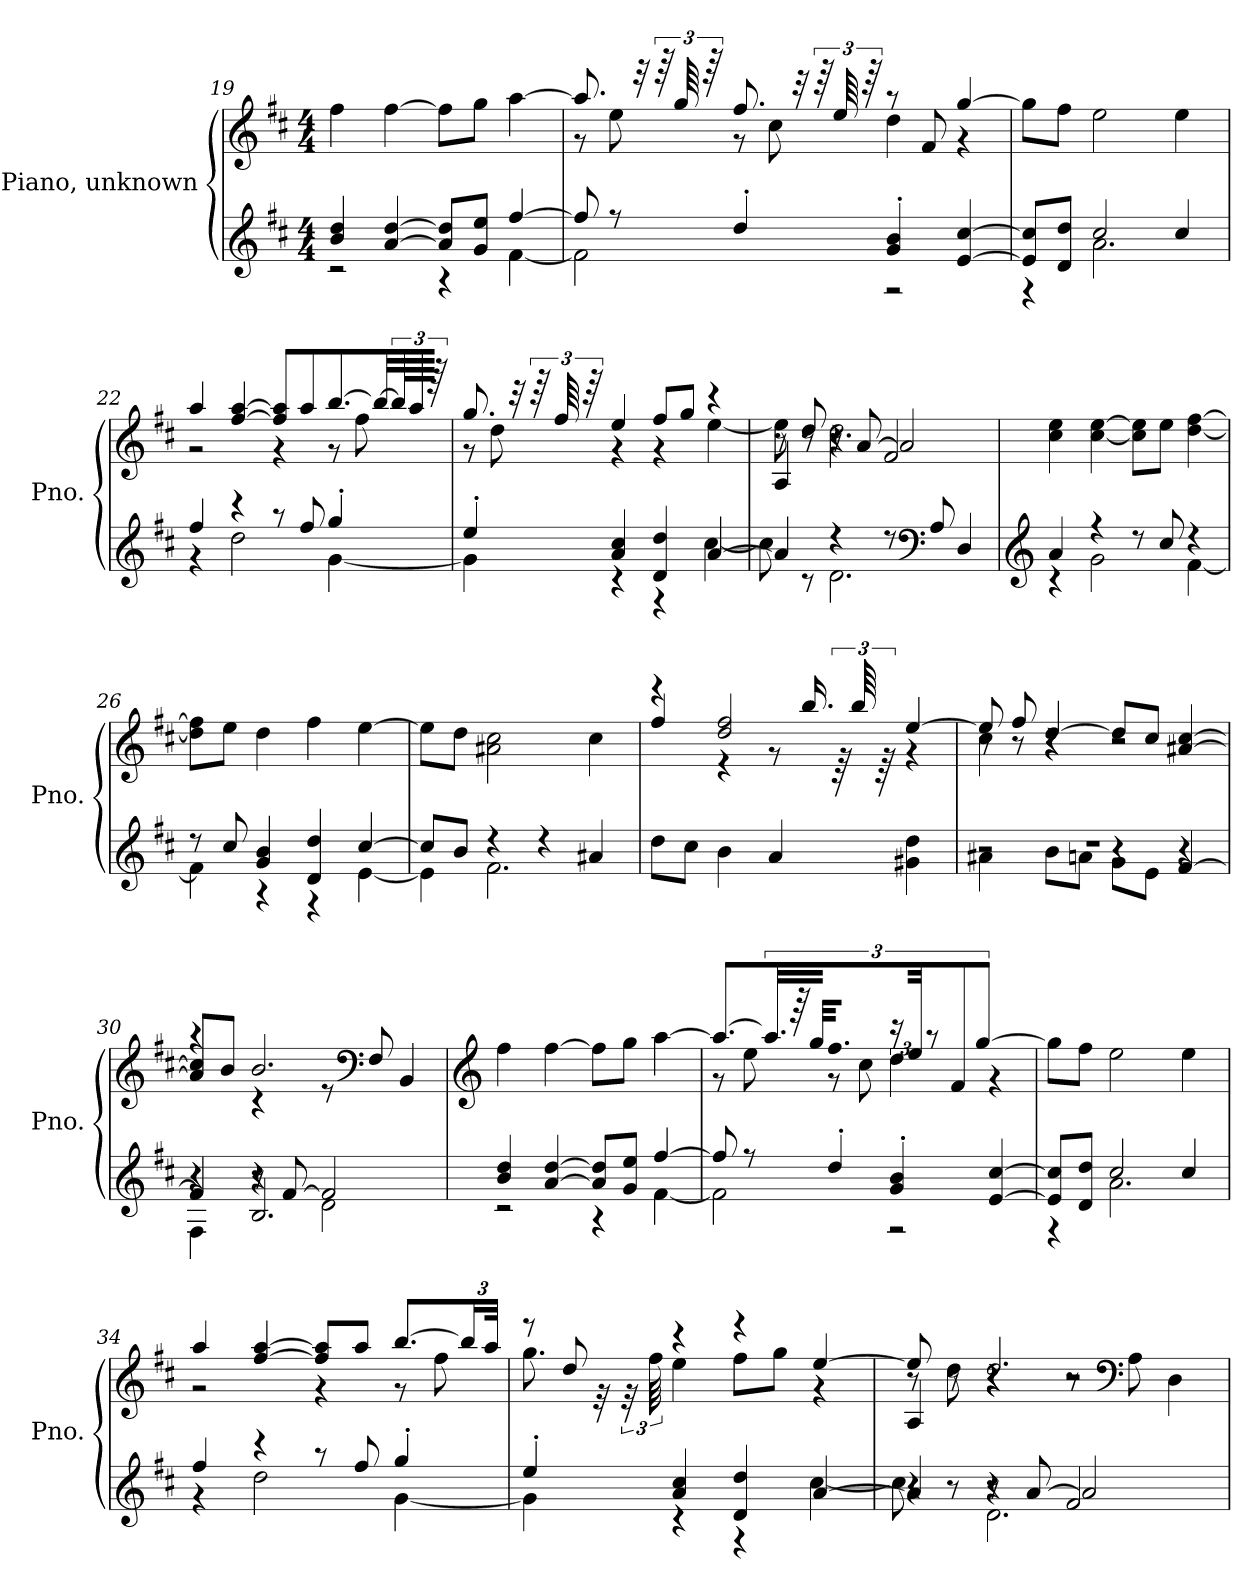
**kern	**kern
*part1	*part1
*staff2	*staff1
*I"Piano, unknown	*
*I'Pno.	*
*clefG2	*clefG2
*k[f#c#]	*k[f#c#]
*M4/4	*M4/4
=19	=19
*^	*
4b/ 4dd/	2r	4ff#\
[4a/ [4dd/	.	[4ff#\
8a/] 8dd/]L	4r	8ff#\L]
8g/ 8ee/J	.	8gg\J
[4ff#/	[4f#\	[4aa\
!!LO:LB:g=z
=20	=20	=20
*	*	*^
8ff#/]	2f#\]	8.aa/]	8r
8r	.	.	8ee\
.	.	32r	.
.	.	96r	.
.	.	96gg/	.
.	.	96r	.
4dd'/	.	8.ff#/	8r
.	.	.	8cc#\
.	.	32r	.
.	.	96r	.
.	.	96ee/	.
.	.	96r	.
4g/' 4b/'	2r	8r	4dd\
.	.	8f#/	.
[4e/ [4cc#/	.	[4gg/	4r
*	*	*v	*v
=21	=21	=21
8e/] 8cc#/]L	4r	8gg\L]
8d/ 8dd/J	.	8ff#\J
2cc#/	2.a\	2ee\
4cc#/	.	4ee\
=22	=22	=22
*	*	*^
4ff#/	4r	4aa/	2r
4r	2dd\	[4ff#/ [4aa/	.
8r	.	8ff#/] 8aa/]L	4r
8ff#/	.	8aa/	.
4gg'/	[4g\	[8.bb/	8r
.	.	.	8ff#\
.	.	32bb/LL_	.
.	.	96bb/L]	.
.	.	96aa/JJJJ	.
.	.	96r	.
!!LO:LB:g=z	!!
=23	=23	=23	=23
4ee'/	4g\]	8.gg/	8r
.	.	.	8dd\
.	.	32r	.
.	.	96r	.
.	.	96ff#/	.
.	.	96r	.
4a/ 4cc#/	4r	4ee/	4r
4d/ 4dd/	4r	8ff#/L	4r
.	.	8gg/J	.
[4a/	[4cc#\	4r	[4ee\
=24	=24	=24	=24
*	*	*	*^
4a/]	8cc#\]	8r	8ee\]	4A/
.	8r	8dd/	8r	.
4r	2.d\	4r	2.dd\	8r
.	.	.	.	[8a/
8r	.	2f#/	.	2a/]
*clefF4	*	*	*	*
8A/	.	.	.	.
4D/	.	.	.	.
*	*	*v	*v	*v
=25	=25	=25
*clefG2	*	*
4a/	4r	4cc#\ 4ee\
4r	2g\	[4cc#\ [4ee\
8r	.	8cc#\] 8ee\]L
8cc#/	.	8ee\J
4r	[4f#\	[4dd\ [4ff#\
=26	=26	=26
8r	4f#\]	8dd\] 8ff#\]L
8cc#/	.	8ee\J
4g/ 4b/	4r	4dd\
4d/ 4dd/	4r	4ff#\
[4cc#/	[4e\	[4ee\
!!LO:PB:g=z
=27	=27	=27
8cc#/L]	4e\]	8ee\L]
8b/J	.	8dd\J
4r	2.f#\	2a#X\ 2cc#\
4r	.	.
4a#X/	.	4cc#\
*v	*v	*
=28	=28
*	*^
8dd\L	4r	4ff#/
8cc#\J	.	.
4b\	2dd/ 2ff#/	4r
4a/	.	8r
.	.	16.bb/
.	.	96r
.	.	96bb/
.	.	96r
4g#X\ 4dd\	[4ee/	4r
=29	=29	=29
*^	*	*^
*	*^	*	*	*
1r	4a#X\	2r	8ee/]	4cc#\	8r
.	.	.	8r	.	8ff#/
.	8b\L	.	4r	4r	[4dd/
.	8an\J	.	.	.	.
.	8g\L	4r	2r	2r	8dd/L]
.	8e\J	.	.	.	8cc#/J
.	4r	[4f#/	.	.	[4a#X/ [4cc#/
*	*	*	*	*v	*v
=30	=30	=30	=30	=30
4r	4F#\	4f#/]	4r	8a#/] 8cc#/]L
.	.	.	.	8b/J
8r	4r	2.B/	2.b/	4r
[8f#/	.	.	.	.
2f#/]	2d\	.	.	8r
*	*	*	*clefF4	*
.	.	.	.	8F#/
.	.	.	.	4BB/
*v	*v	*v	*	*
*	*v	*v
!!LO:LB:g=z
=31	=31
*	*clefG2
*^	*
4b/ 4dd/	2r	4ff#\
[4a/ [4dd/	.	[4ff#\
8a/] 8dd/]L	4r	8ff#\L]
8g/ 8ee/J	.	8gg\J
[4ff#/	[4f#\	[4aa\
=32	=32	=32
*	*	*^
8ff#/]	2f#\]	8.aa/L_	8r
8r	.	.	8ee\
.	.	48.aa/Jkk]	.
.	.	96r	.
.	.	48gg/KKL	.
4dd'/	.	8.ff#/J	8r
.	.	.	8cc#\
.	.	24r	.
.	.	48ee/	.
4g/' 4b/'	2r	8r	4dd\
.	.	8f#/	.
[4e/ [4cc#/	.	[4gg/	4r
*	*	*v	*v
=33	=33	=33
8e/] 8cc#/]L	4r	8gg\L]
8d/ 8dd/J	.	8ff#\J
2cc#/	2.a\	2ee\
4cc#/	.	4ee\
=34	=34	=34
*	*	*^
4ff#/	4r	4aa/	2r
4r	2dd\	[4ff#/ [4aa/	.
8r	.	8ff#/] 8aa/]L	4r
8ff#/	.	8aa/J	.
4gg'/	[4g\	[8.bb/L	8r
.	.	.	8ff#\
*	*	*Xbrackettup	*
.	.	24bb/L]	.
.	.	48aa/JJk	.
!!LO:LB:g=z	!!
=35	=35	=35	=35
4ee'/	4g\]	8r	8.gg\
.	.	8dd/	.
.	.	.	32r
*	*	*	*brackettup
.	.	.	48r
.	.	.	96ff#\
4a/ 4cc#/	4r	4r	4ee\
4d/ 4dd/	4r	4r	8ff#\L
.	.	.	8gg\J
[4a/	[4cc#\	[4ee/	4r
=36	=36	=36	=36
*	*^	*	*^
4a/]	8cc#\]	4r	8ee/]	8r	4A/
.	8r	.	8r	8dd\	.
4r	2.d\	8r	2.dd/	4r	4r
.	.	[8a/	.	.	.
2f#/	.	2a/]	.	8r	2r
*	*	*	*clefF4	*	*
.	.	.	.	8A\	.
.	.	.	.	4D\	.
*v	*v	*v	*	*	*
*	*v	*v	*v
=	=
*-	*-
